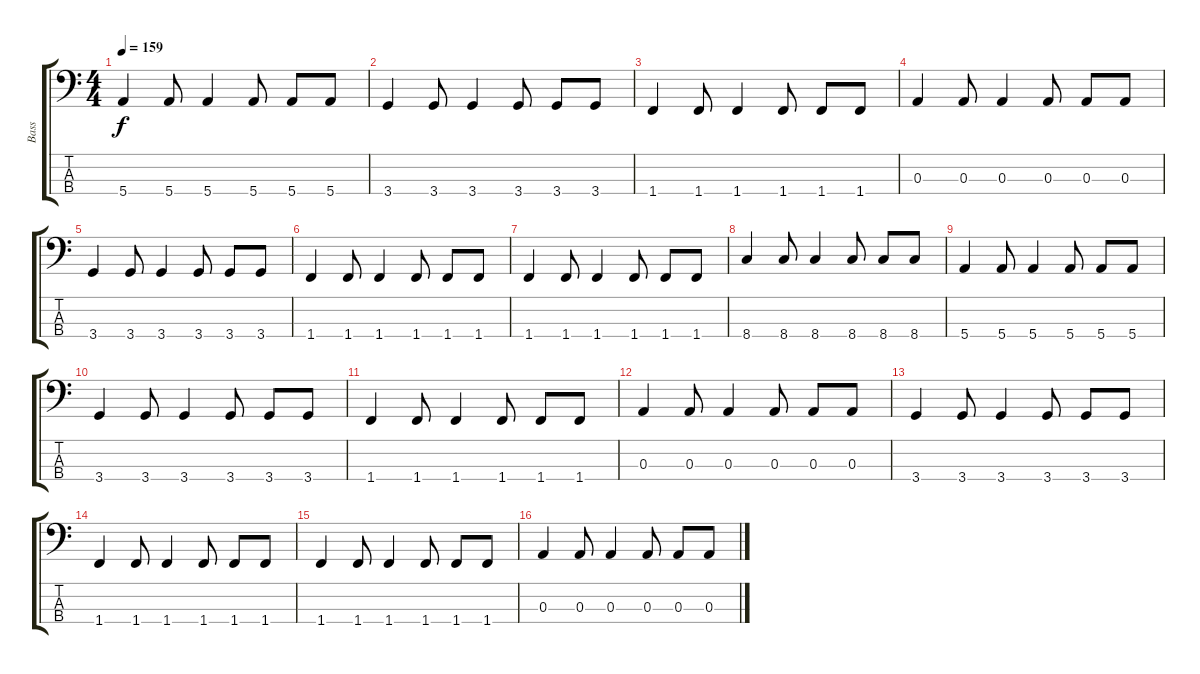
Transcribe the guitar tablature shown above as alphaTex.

\track ("Bass" "Bass") {instrument electricbasspick}
\staff {score tabs}
\tuning (G2 D2 A1 E1) {hide}
\ts (4 4)
\tempo 159
\clef f4
\ks c
5.4.4{dy f} 5.4.8 5.4.4 5.4.8 5.4.8 5.4.8 |
3.4.4 3.4.8 3.4.4 3.4.8 3.4.8 3.4.8 |
1.4.4 1.4.8 1.4.4 1.4.8 1.4.8 1.4.8 |
0.3.4 0.3.8 0.3.4 0.3.8 0.3.8 0.3.8 |
3.4.4 3.4.8 3.4.4 3.4.8 3.4.8 3.4.8 |
1.4.4 1.4.8 1.4.4 1.4.8 1.4.8 1.4.8 |
1.4.4 1.4.8 1.4.4 1.4.8 1.4.8 1.4.8 |
8.4.4 8.4.8 8.4.4 8.4.8 8.4.8 8.4.8 |
5.4.4 5.4.8 5.4.4 5.4.8 5.4.8 5.4.8 |
3.4.4 3.4.8 3.4.4 3.4.8 3.4.8 3.4.8 |
1.4.4 1.4.8 1.4.4 1.4.8 1.4.8 1.4.8 |
0.3.4 0.3.8 0.3.4 0.3.8 0.3.8 0.3.8 |
3.4.4 3.4.8 3.4.4 3.4.8 3.4.8 3.4.8 |
1.4.4 1.4.8 1.4.4 1.4.8 1.4.8 1.4.8 |
1.4.4 1.4.8 1.4.4 1.4.8 1.4.8 1.4.8 |
0.3.4 0.3.8 0.3.4 0.3.8 0.3.8 0.3.8
